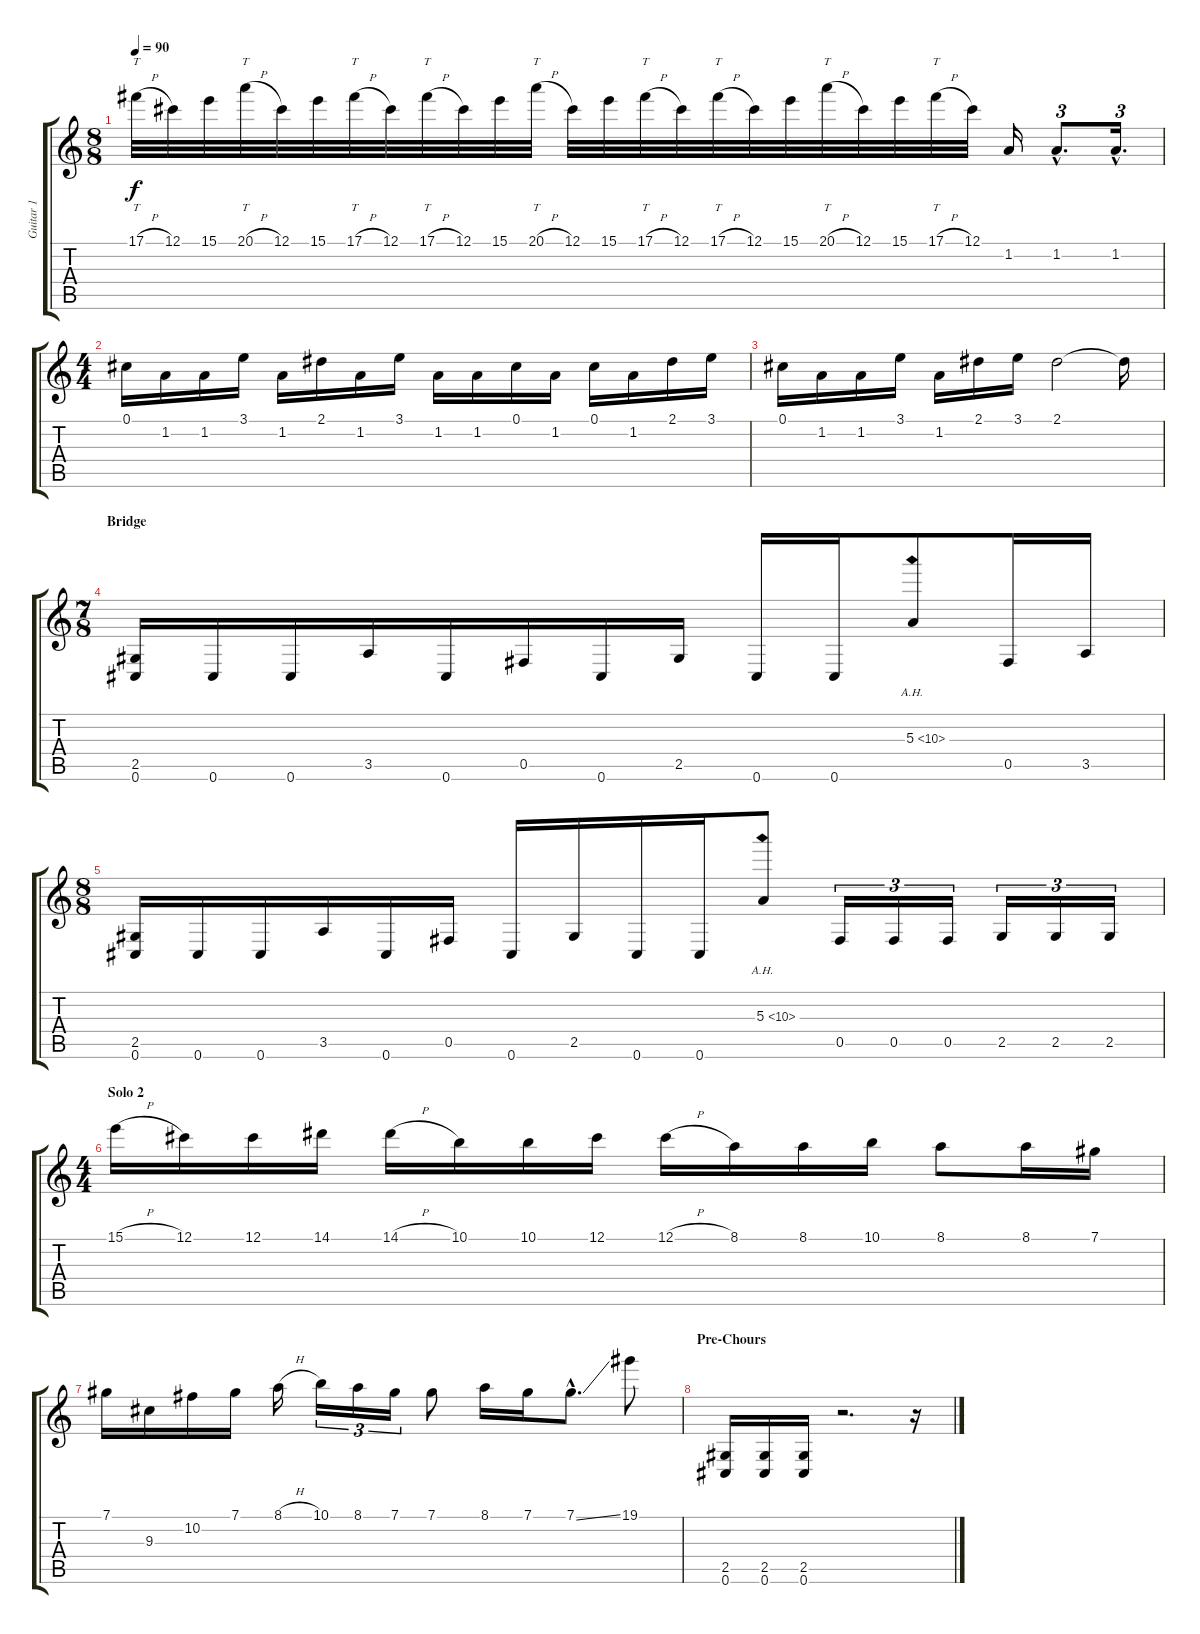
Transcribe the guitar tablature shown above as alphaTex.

\track ("Guitar 1" "Guitar 1") {instrument distortionguitar}
\staff {score tabs}
\tuning (Db4 Ab3 E3 B2 Gb2 Db2) {hide}
\ts (8 8)
\tempo 90
\clef g2
\ks c
17.1{h}.32{tt dy f} 12.1.32 15.1.32 20.1{h}.32{tt} 12.1.32 15.1.32 17.1{h}.32{tt} 12.1.32 17.1{h}.32{tt} 12.1.32 15.1.32 20.1{h}.32{tt} 12.1.32 15.1.32 17.1{h}.32{tt} 12.1.32 17.1{h}.32{tt} 12.1.32 15.1.32 20.1{h}.32{tt} 12.1.32 15.1.32 17.1{h}.32{tt} 12.1.32 1.2.16 1.2{hac}.8{d tu (3 2)} 1.2{hac}.16{d tu (3 2)} |
\ts (4 4)
0.1.16 1.2.16 1.2.16 3.1.16 1.2.16 2.1.16 1.2.16 3.1.16 1.2.16 1.2.16 0.1.16 1.2.16 0.1.16 1.2.16 2.1.16 3.1.16 |
0.1.16 1.2.16 1.2.16 3.1.16 1.2.16 2.1.16 3.1.16 2.1.2 2.1{t}.16 |
\ts (7 8)
\section ("" "Bridge")
(2.5 0.6).16 0.6.16 0.6.16 3.5.16 0.6.16 0.5.16 0.6.16 2.5.16 0.6.16 0.6.16 5.3{ah 5}.8 0.5.16 3.5.16 |
\ts (8 8)
(2.5 0.6).16 0.6.16 0.6.16 3.5.16 0.6.16 0.5.16 0.6.16 2.5.16 0.6.16 0.6.16 5.3{ah 5}.8 0.5.16{tu (3 2)} 0.5.16{tu (3 2)} 0.5.16{tu (3 2)} 2.5.16{tu (3 2)} 2.5.16{tu (3 2)} 2.5.16{tu (3 2)} |
\ts (4 4)
\section ("" "Solo 2")
15.1{h}.16 12.1.16 12.1.16 14.1.16 14.1{h}.16 10.1.16 10.1.16 12.1.16 12.1{h}.16 8.1.16 8.1.16 10.1.16 8.1.8 8.1.16 7.1.16 |
7.1.16 9.3.16 10.2.16 7.1.16 8.1{h}.16 10.1.16{tu (3 2)} 8.1.16{tu (3 2)} 7.1.16{tu (3 2)} 7.1.8 8.1.16 7.1.16 7.1{ss hac}.8{d} 19.1.8 |
\section ("" "Pre-Chours")
(2.5 0.6).16 (2.5 0.6).16 (2.5 0.6).16 r.2{d} r.16
